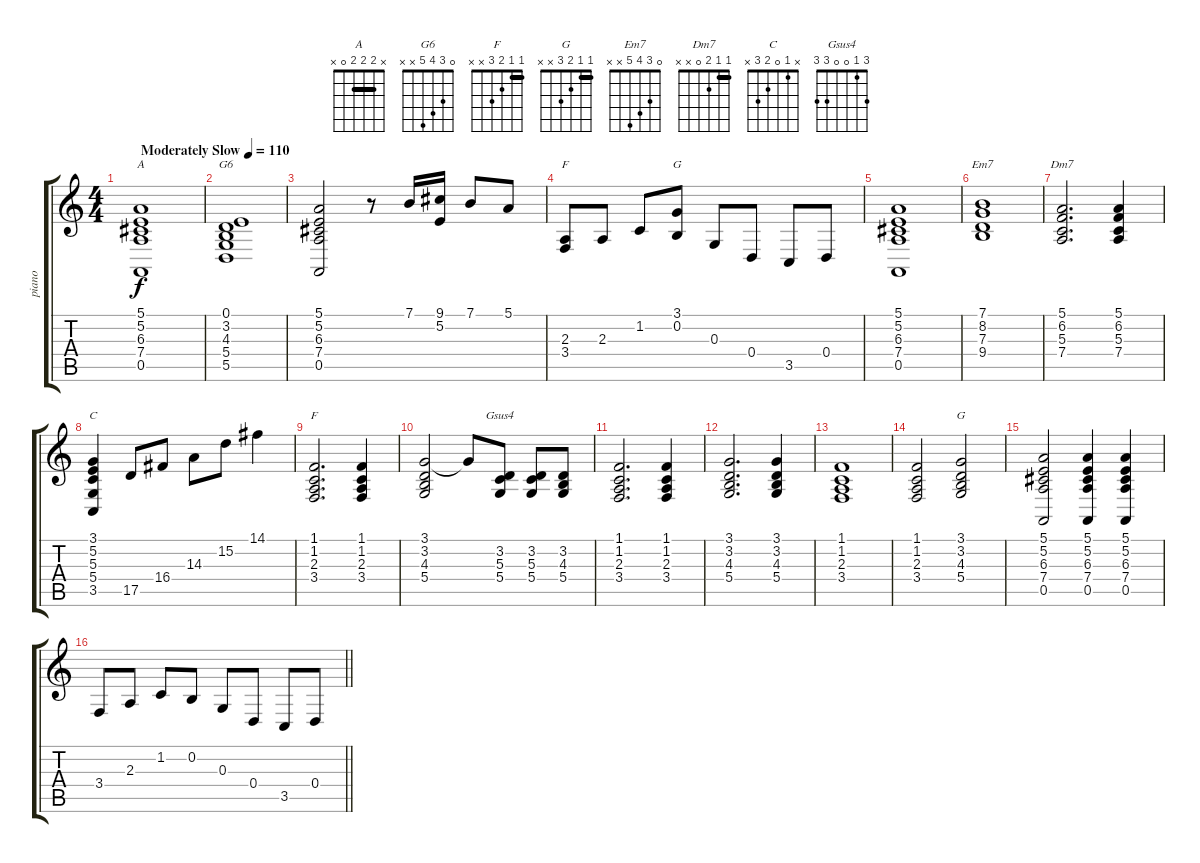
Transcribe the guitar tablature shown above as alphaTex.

\track ("piano" "piano") {instrument electricgrandpiano}
\staff {score tabs}
\tuning (E4 B3 G3 D3 A2 E2) {hide}
\chord ("A" x 2 2 2 0 x) {barre 2}
\chord ("G6" 0 3 4 5 x x)
\chord ("F" 1 1 2 3 0 1) {barre 1}
\chord ("G" 3 0 0 0 2 3)
\chord ("Em7" 0 3 4 5 x x)
\chord ("Dm7" 1 1 2 0 x x) {barre 1}
\chord ("C" x 1 0 2 3 x)
\chord ("F" 1 1 2 3 x x) {barre 1}
\chord ("Gsus4" 3 1 0 0 3 3)
\chord ("G" 1 1 2 3 x x) {barre 1}
\ts (4 4)
\tempo (110 "Moderately Slow")
\clef g2
\ks c
(5.1 5.2 6.3 7.4 0.5).1{ch "A" dy f instrument electricgrandpiano} |
(0.1 3.2 4.3 5.4 5.5).1{ch "G6"} |
(5.1 5.2 6.3 7.4 0.5).2 r.8 7.1.16 (9.1 5.2).16 7.1.8 5.1.8 |
(2.3 3.4).8{ch "F"} 2.3.8 1.2.8 (3.1 0.2).8{ch "G"} 0.3.8 0.4.8 3.5.8 0.4.8 |
(5.1 5.2 6.3 7.4 0.5).1 |
(7.1 8.2 7.3 9.4).1{ch "Em7"} |
(5.1 6.2 5.3 7.4).2{d ch "Dm7"} (5.1 6.2 5.3 7.4).4 |
(3.1 5.2 5.3 5.4 3.5).4{ch "C"} 17.5.8 16.4.8 14.3.8 15.2.8 14.1.4 |
(1.1 1.2 2.3 3.4).2{d ch "F"} (1.1 1.2 2.3 3.4).4 |
(3.1 3.2 4.3 5.4).2 3.1{t}.8 (3.2 5.3 5.4).8{ch "Gsus4"} (3.2 5.3 5.4).8 (3.2 4.3 5.4).8 |
(1.1 1.2 2.3 3.4).2{d} (1.1 1.2 2.3 3.4).4 |
(3.1 3.2 4.3 5.4).2{d} (3.1 3.2 4.3 5.4).4 |
(1.1 1.2 2.3 3.4).1 |
(1.1 1.2 2.3 3.4).2 (3.1 3.2 4.3 5.4).2{ch "G"} |
(5.1 5.2 6.3 7.4 0.5).2 (5.1 5.2 6.3 7.4 0.5).4 (5.1 5.2 6.3 7.4 0.5).4 |
\barLineRight lightlight
3.4.8 2.3.8 1.2.8 0.2.8 0.3.8 0.4.8 3.5.8 0.4.8
